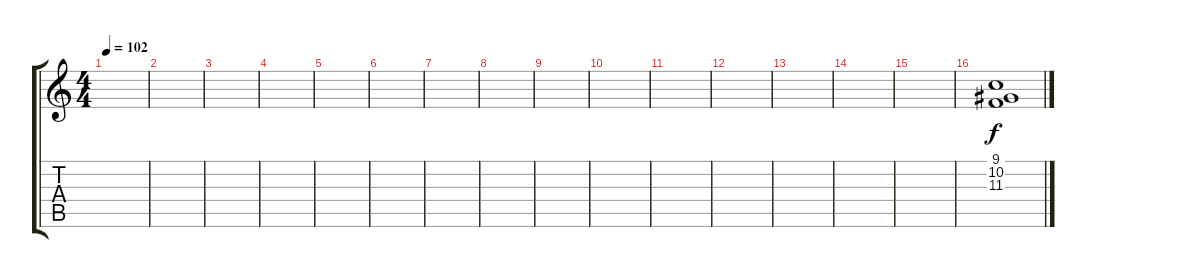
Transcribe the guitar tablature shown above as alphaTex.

\track "" {instrument churchorgan}
\staff {score tabs}
\tuning (Eb4 Bb3 Gb3 Db3 Ab2 Eb2) {hide}
\ts (4 4)
\tempo 102
\clef g2
\ks c
|
|
|
|
|
|
|
|
|
|
|
|
|
|
|
(9.1 10.2 11.3).1
